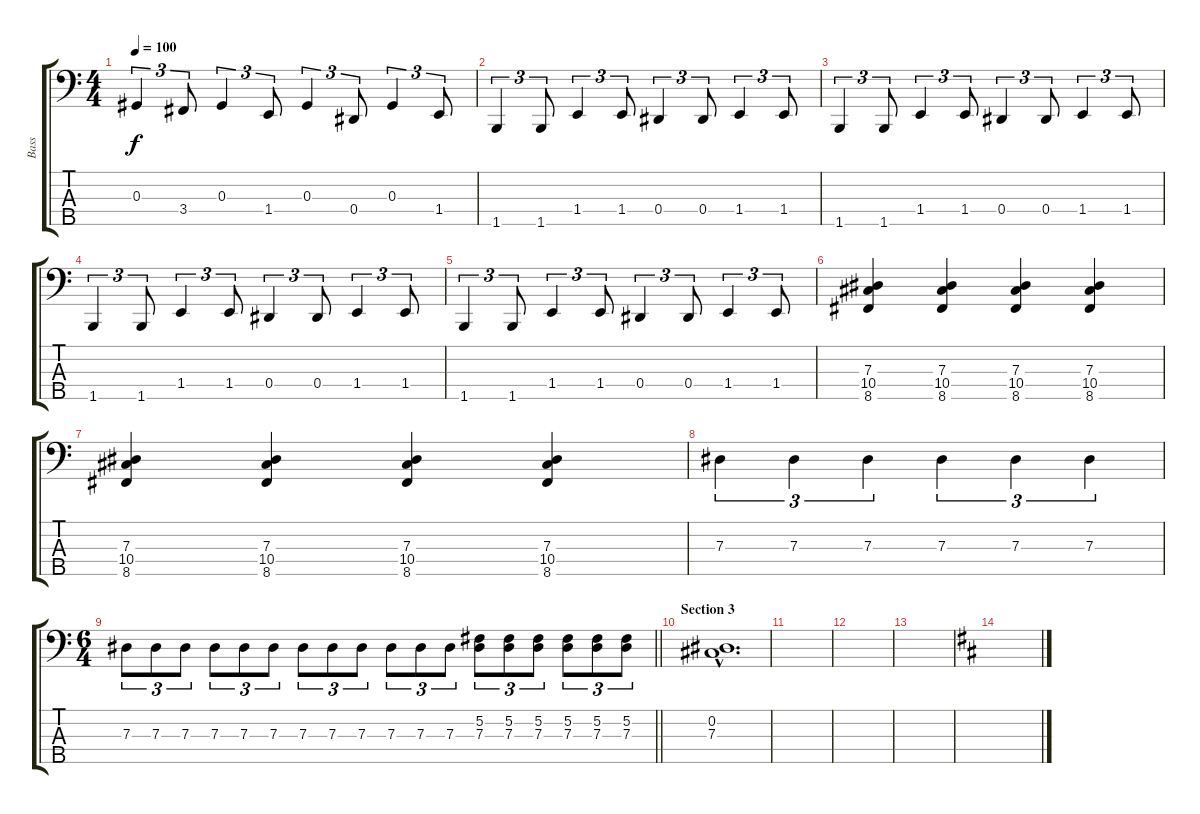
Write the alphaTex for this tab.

\track ("Bass" "Bass") {instrument electricbassfinger}
\staff {score tabs}
\tuning (Gb2 Db2 Ab1 Eb1 Bb0) {hide}
\ts (4 4)
\tempo 100
\clef f4
\ks c
0.3.4{tu (3 2) dy f} 3.4.8{tu (3 2)} 0.3.4{tu (3 2)} 1.4.8{tu (3 2)} 0.3.4{tu (3 2)} 0.4.8{tu (3 2)} 0.3.4{tu (3 2)} 1.4.8{tu (3 2)} |
1.5.4{tu (3 2)} 1.5.8{tu (3 2)} 1.4.4{tu (3 2)} 1.4.8{tu (3 2)} 0.4.4{tu (3 2)} 0.4.8{tu (3 2)} 1.4.4{tu (3 2)} 1.4.8{tu (3 2)} |
1.5.4{tu (3 2)} 1.5.8{tu (3 2)} 1.4.4{tu (3 2)} 1.4.8{tu (3 2)} 0.4.4{tu (3 2)} 0.4.8{tu (3 2)} 1.4.4{tu (3 2)} 1.4.8{tu (3 2)} |
1.5.4{tu (3 2)} 1.5.8{tu (3 2)} 1.4.4{tu (3 2)} 1.4.8{tu (3 2)} 0.4.4{tu (3 2)} 0.4.8{tu (3 2)} 1.4.4{tu (3 2)} 1.4.8{tu (3 2)} |
1.5.4{tu (3 2)} 1.5.8{tu (3 2)} 1.4.4{tu (3 2)} 1.4.8{tu (3 2)} 0.4.4{tu (3 2)} 0.4.8{tu (3 2)} 1.4.4{tu (3 2)} 1.4.8{tu (3 2)} |
(7.3 10.4 8.5).4 (7.3 10.4 8.5).4 (7.3 10.4 8.5).4 (7.3 10.4 8.5).4 |
(7.3 10.4 8.5).4 (7.3 10.4 8.5).4 (7.3 10.4 8.5).4 (7.3 10.4 8.5).4 |
7.3.4{tu (3 2)} 7.3.4{tu (3 2)} 7.3.4{tu (3 2)} 7.3.4{tu (3 2)} 7.3.4{tu (3 2)} 7.3.4{tu (3 2)} |
\ts (6 4)
\barLineRight lightlight
7.3.8{tu (3 2)} 7.3.8{tu (3 2)} 7.3.8{tu (3 2)} 7.3.8{tu (3 2)} 7.3.8{tu (3 2)} 7.3.8{tu (3 2)} 7.3.8{tu (3 2)} 7.3.8{tu (3 2)} 7.3.8{tu (3 2)} 7.3.8{tu (3 2)} 7.3.8{tu (3 2)} 7.3.8{tu (3 2)} (5.2 7.3).8{tu (3 2)} (5.2 7.3).8{tu (3 2)} (5.2 7.3).8{tu (3 2)} (5.2 7.3).8{tu (3 2)} (5.2 7.3).8{tu (3 2)} (5.2 7.3).8{tu (3 2)} |
\section ("" "Section 3")
(0.2{hac} 7.3{hac}).1{d} |
|
|
|
\ks d
